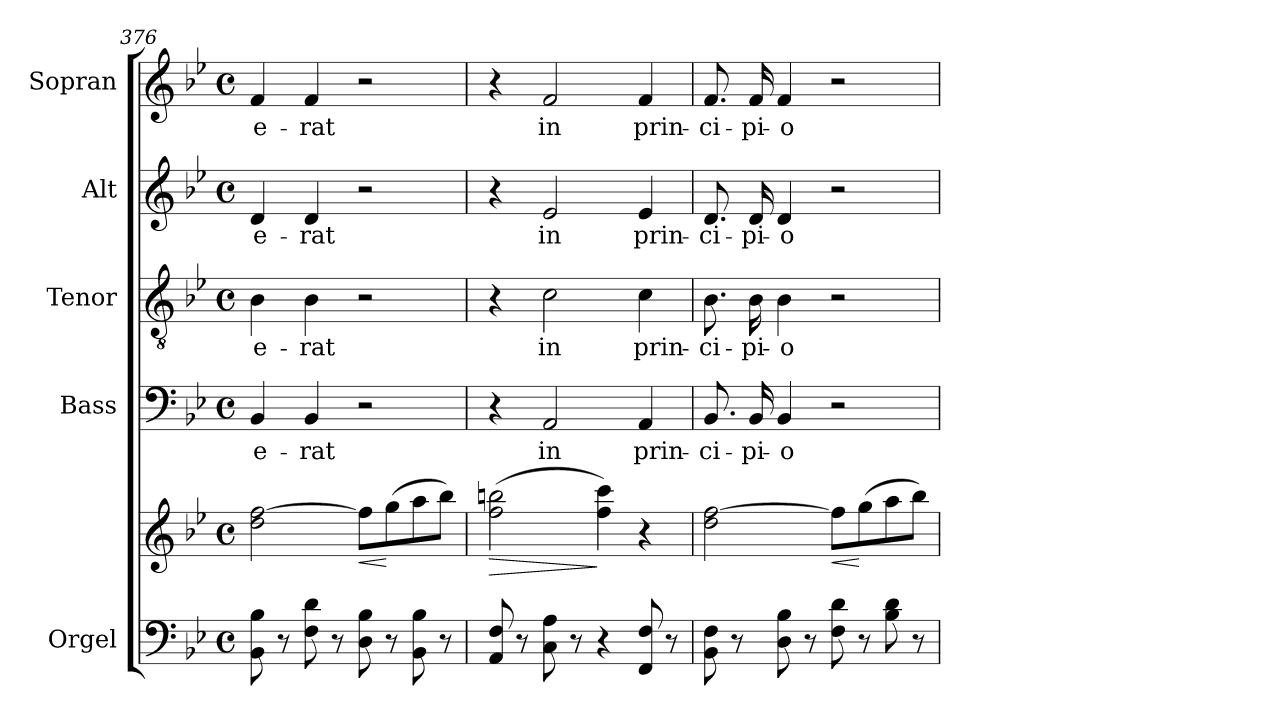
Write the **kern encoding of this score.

**kern	**kern	**dynam	**kern	**text	**kern	**text	**kern	**text	**kern	**text
*part5	*part5	*part5	*part4	*part4	*part3	*part3	*part2	*part2	*part1	*part1
*staff6	*staff5	*staff5/6	*staff4	*staff4	*staff3	*staff3	*staff2	*staff2	*staff1	*staff1
*I"Orgel	*	*	*I"Bass	*	*I"Tenor	*	*I"Alt	*	*I"Sopran	*
*I'Org.	*	*	*I'B.	*	*I'T.	*	*I'A.	*	*I'S.	*
*clefF4	*clefG2	*	*clefF4	*	*clefGv2	*	*clefG2	*	*clefG2	*
*k[b-e-]	*k[b-e-]	*	*k[b-e-]	*	*k[b-e-]	*	*k[b-e-]	*	*k[b-e-]	*
*B-:	*B-:	*	*B-:	*	*B-:	*	*B-:	*	*B-:	*
*M4/4	*M4/4	*	*M4/4	*	*M4/4	*	*M4/4	*	*M4/4	*
*met(c)	*met(c)	*	*met(c)	*	*met(c)	*	*met(c)	*	*met(c)	*
=376	=376	=376	=376	=376	=376	=376	=376	=376	=376	=376
!	!	!	!	!LO:LY:b	!	!LO:LY:b	!	!LO:LY:b	!	!LO:LY:b
8BB-\ 8B-\	2dd\ [2ff\	.	4BB-/	e-	4B-\	e-	4d/	e-	4f/	e-
8r	.	.	.	.	.	.	.	.	.	.
!	!	!	!	!LO:LY:b	!	!LO:LY:b	!	!LO:LY:b	!	!LO:LY:b
8F\ 8d\	.	.	4BB-/	-rat	4B-\	-rat	4d/	-rat	4f/	-rat
8r	.	.	.	.	.	.	.	.	.	.
!	!	!LO:HP:b	!	!	!	!	!	!	!	!
8D\ 8B-\	8ff\L]	<	2r	.	2r	.	2r	.	2r	.
8r	(>8gg\	[	.	.	.	.	.	.	.	.
8BB-\ 8B-\	8aa\	.	.	.	.	.	.	.	.	.
8r	8bb-\J)	.	.	.	.	.	.	.	.	.
=377	=377	=377	=377	=377	=377	=377	=377	=377	=377	=377
!	!	!LO:HP:b	!	!	!	!	!	!	!	!
8AA/ 8F/	(>2ff\ 2bbn\	>	4r	.	4r	.	4r	.	4r	.
8r	.	.	.	.	.	.	.	.	.	.
!	!	!	!	!LO:LY:b	!	!LO:LY:b	!	!LO:LY:b	!	!LO:LY:b
8C\ 8A\	.	.	2AA/	in	2c\	in	2e-/	in	2f/	in
8r	.	.	.	.	.	.	.	.	.	.
4r	4ff\ 4ccc\)	]	.	.	.	.	.	.	.	.
!	!	!	!	!LO:LY:b	!	!LO:LY:b	!	!LO:LY:b	!	!LO:LY:b
8FF/ 8F/	4r	.	4AA/	prin-	4c\	prin-	4e-/	prin-	4f/	prin-
8r	.	.	.	.	.	.	.	.	.	.
=378	=378	=378	=378	=378	=378	=378	=378	=378	=378	=378
!	!	!	!	!LO:LY:b	!	!LO:LY:b	!	!LO:LY:b	!	!LO:LY:b
8BB-\ 8F\	2dd\ [2ff\	.	8.BB-/	-ci-	8.B-\	-ci-	8.d/	-ci-	8.f/	-ci-
8r	.	.	.	.	.	.	.	.	.	.
!	!	!	!	!LO:LY:b	!	!LO:LY:b	!	!LO:LY:b	!	!LO:LY:b
.	.	.	16BB-/	-pi-	16B-\	-pi-	16d/	-pi-	16f/	-pi-
!	!	!	!	!LO:LY:b	!	!LO:LY:b	!	!LO:LY:b	!	!LO:LY:b
8D\ 8B-\	.	.	4BB-/	-o	4B-\	-o	4d/	-o	4f/	-o
8r	.	.	.	.	.	.	.	.	.	.
!	!	!LO:HP:b	!	!	!	!	!	!	!	!
8F\ 8d\	8ff\L]	<	2r	.	2r	.	2r	.	2r	.
8r	(>8gg\	[	.	.	.	.	.	.	.	.
8B-\ 8d\	8aa\	.	.	.	.	.	.	.	.	.
8r	8bb-\J)	.	.	.	.	.	.	.	.	.
=	=	=	=	=	=	=	=	=	=	=
*-	*-	*-	*-	*-	*-	*-	*-	*-	*-	*-
